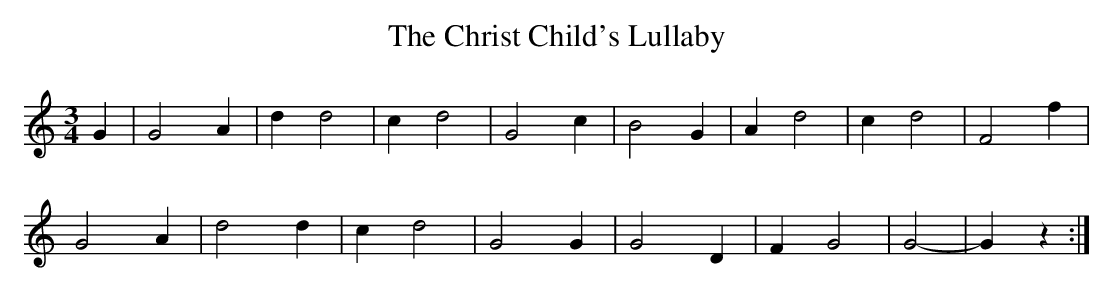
X:1
T:The Christ Child's Lullaby
M:3/4
L:1/4
K:C
G|G2 A|d d2|c d2|G2 c|B2 G|A d2|c d2|F2 f|
G2 A|d2 d|c d2|G2 G|G2 D|F G2|G2-|G z:|]
